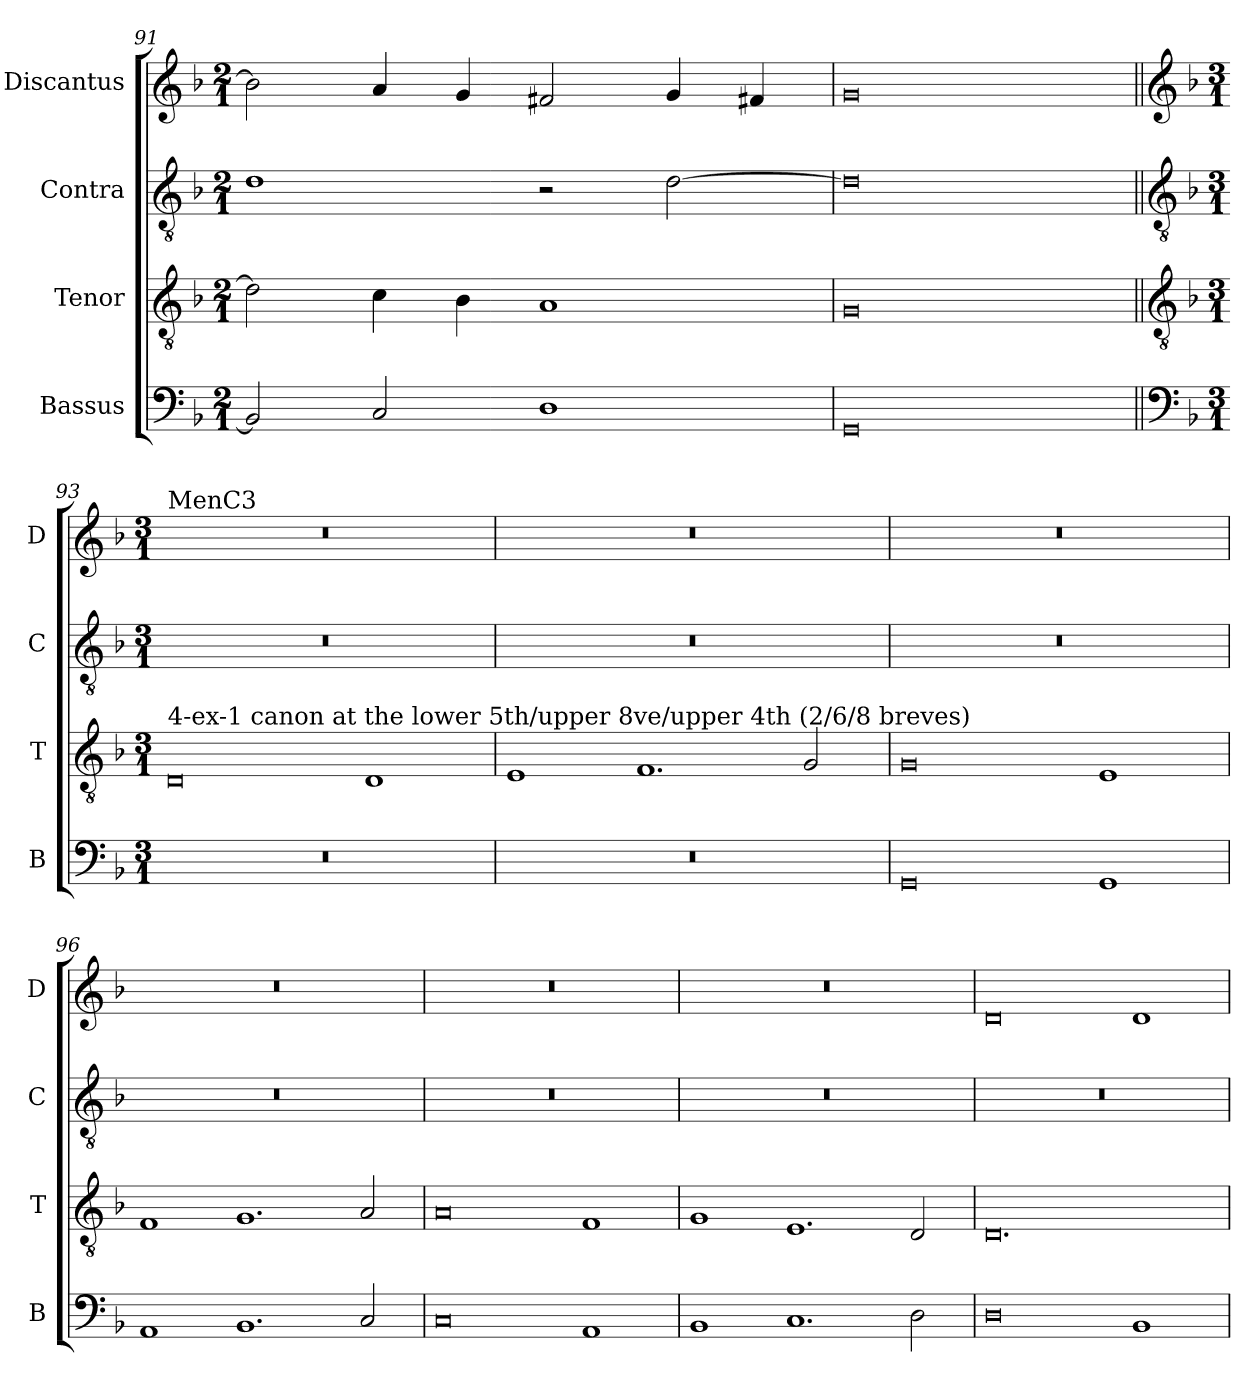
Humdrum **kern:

**kern	**kern	**kern	**kern
*part4	*part3	*part2	*part1
*staff4	*staff3	*staff2	*staff1
*I"Bassus	*I"Tenor	*I"Contra	*I"Discantus
*I'B	*I'T	*I'C	*I'D
*clefF4	*clefGv2	*clefGv2	*clefG2
*k[b-]	*k[b-]	*k[b-]	*k[b-]
*M2/1	*M2/1	*M2/1	*M2/1
=91	=91	=91	=91
2BB-/]	2d\]	1d	2b-\]
2C/	4c\	.	4a/
.	4B-\	.	4g/
1D	1A	2r	2f#X/
.	.	[2d\	4g/
.	.	.	4f#X/
=92	=92	=92	=92
0GG	0G	0d]	0g
!!LO:LB:g=z
=93||	=93||	=93||	=93||
*clefF4	*clefGv2	*clefGv2	*clefG2
*k[b-]	*k[b-]	*k[b-]	*k[b-]
*M3/1	*M3/1	*M3/1	*M3/1
!	!	!	!LO:TX:a:t=MenC3
!	!LO:TX:a:t=4-ex-1 canon at the lower 5th/upper 8ve/upper 4th (2/6/8 breves)	!	!
0.r	0D	0.r	0.r
.	1D	.	.
=94	=94	=94	=94
0.r	1E	0.r	0.r
.	1.F	.	.
.	2G/	.	.
=95	=95	=95	=95
0GG	0G	0.r	0.r
1GG	1E	.	.
=96	=96	=96	=96
1AA	1F	0.r	0.r
1.BB-	1.G	.	.
2C/	2A/	.	.
=97	=97	=97	=97
0C	0A	0.r	0.r
1AA	1F	.	.
=98	=98	=98	=98
1BB-	1G	0.r	0.r
1.C	1.E	.	.
2D\	2D/	.	.
=99	=99	=99	=99
0D	0.D	0.r	0d
1BB-	.	.	1d
=	=	=	=
*-	*-	*-	*-
